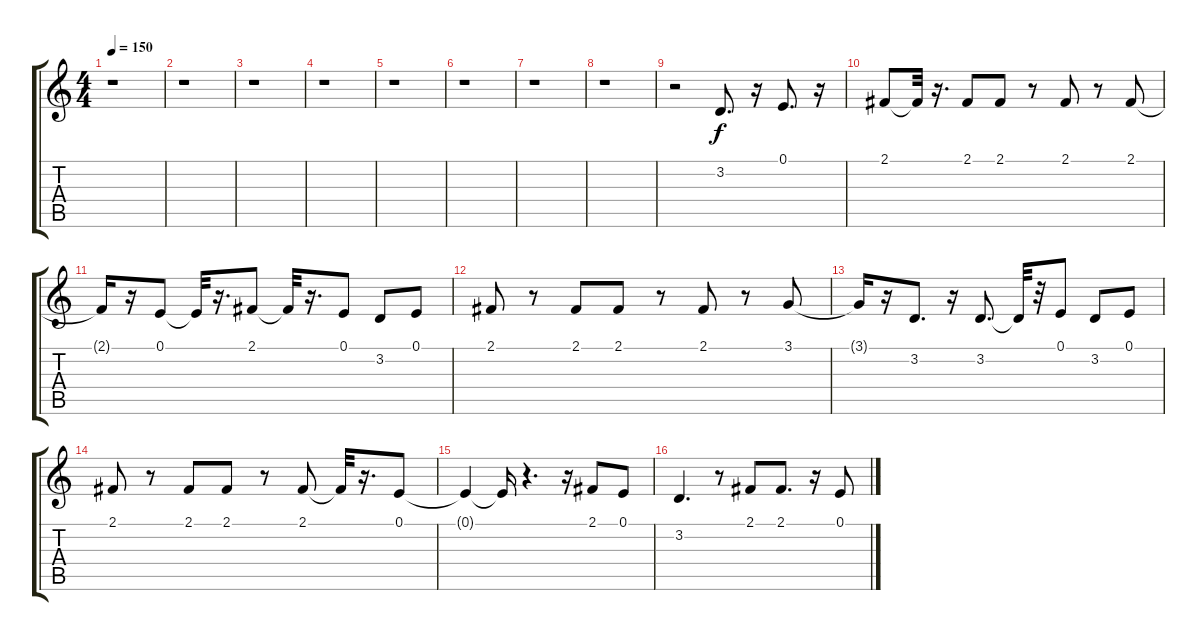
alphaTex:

\track "" {instrument trumpet}
\staff {score tabs}
\tuning (E4 B3 G3 D3 A2 E2) {hide}
\ts (4 4)
\tempo 150
\clef g2
\ks c
r.1{dy f} |
r.1 |
r.1 |
r.1 |
r.1 |
r.1 |
r.1 |
r.1 |
r.2 3.2.8{d} r.16 0.1.8{d} r.16 |
2.1.8 2.1{t}.32 r.16{d} 2.1.8 2.1.8 r.8 2.1.8 r.8 2.1.8 |
2.1{t}.16 r.16 0.1.8 0.1{t}.32 r.16{d} 2.1.8 2.1{t}.32 r.16{d} 0.1.8 3.2.8 0.1.8 |
2.1.8 r.8 2.1.8 2.1.8 r.8 2.1.8 r.8 3.1.8 |
3.1{t}.16 r.16 3.2.8{d} r.16 3.2.8{d} 3.2{t}.32 r.32 0.1.8 3.2.8 0.1.8 |
2.1.8 r.8 2.1.8 2.1.8 r.8 2.1.8 2.1{t}.32 r.16{d} 0.1.8 |
0.1{t}.4 0.1{t}.16 r.4{d} r.16 2.1.8 0.1.8 |
3.2.4{d} r.8 2.1.8 2.1.8{d} r.16 0.1.8
